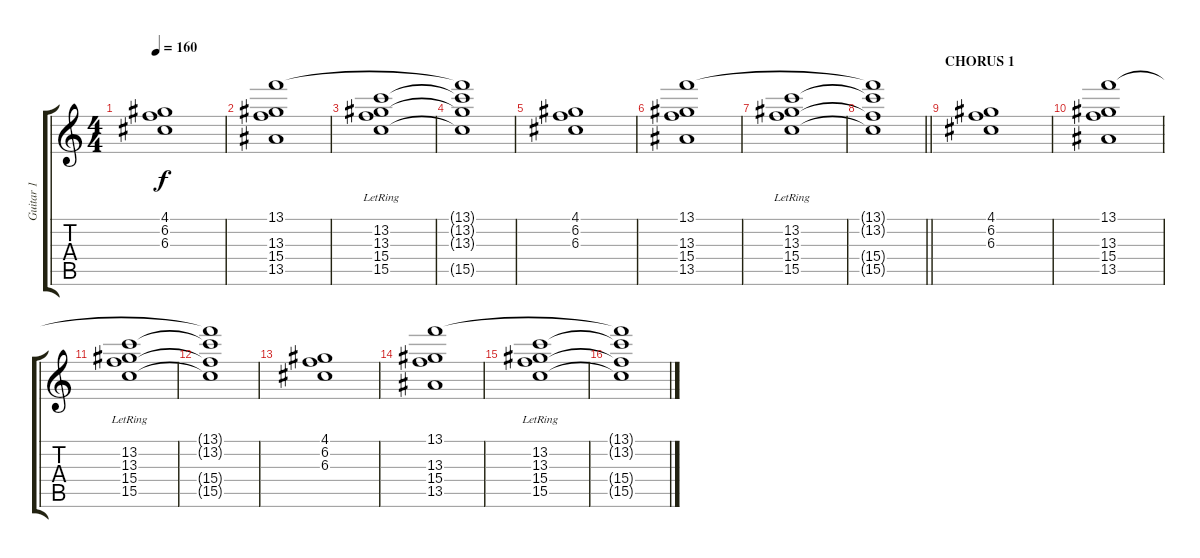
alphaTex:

\track ("Guitar 1" "Guitar 1") {instrument electricguitarclean}
\staff {score tabs}
\tuning (E4 B3 G3 D3 A2 E2) {hide}
\ts (4 4)
\tempo 160
\clef g2
\ks c
(4.1 6.2 6.3).1{dy f} |
(13.1 13.3 15.4 13.5).1 |
(13.2{lr} 13.3{lr} 15.4{lr} 15.5{lr}).1 |
(13.1{t} 13.2{t} 13.3{t} 15.5{t}).1 |
(4.1 6.2 6.3).1 |
(13.1 13.3 15.4 13.5).1 |
(13.2{lr} 13.3{lr} 15.4{lr} 15.5{lr}).1 |
\barLineRight lightlight
(13.1{t} 13.2{t} 15.4{t} 15.5{t}).1 |
\section ("" "CHORUS 1")
(4.1 6.2 6.3).1 |
(13.1 13.3 15.4 13.5).1 |
(13.2{lr} 13.3{lr} 15.4{lr} 15.5{lr}).1 |
(13.1{t} 13.2{t} 15.4{t} 15.5{t}).1 |
(4.1 6.2 6.3).1 |
(13.1 13.3 15.4 13.5).1 |
(13.2{lr} 13.3{lr} 15.4{lr} 15.5{lr}).1 |
(13.1{t} 13.2{t} 15.4{t} 15.5{t}).1
